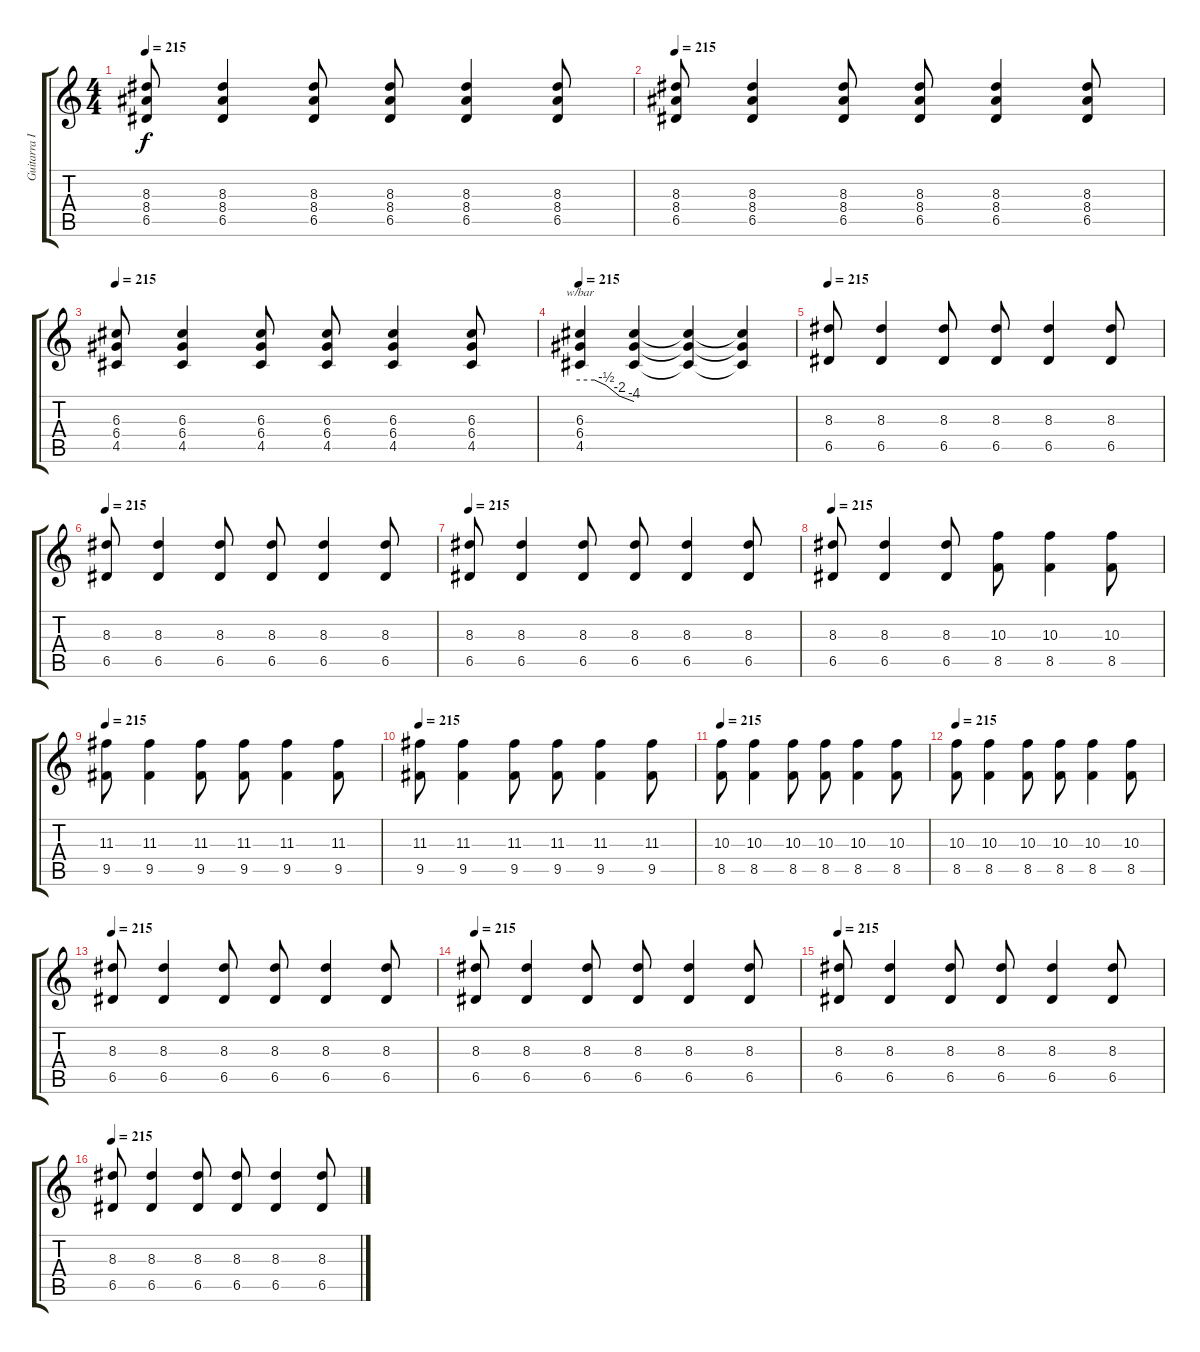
\track ("Guitarra I" "Guitarra I") {instrument overdrivenguitar}
\staff {score tabs}
\tuning (E4 B3 G3 D3 A2 E2) {hide}
\ts (4 4)
\tempo 215
\clef g2
\ks c
(8.3 8.4 6.5).8{dy f} (8.3 8.4 6.5).4 (8.3 8.4 6.5).8 (8.3 8.4 6.5).8 (8.3 8.4 6.5).4 (8.3 8.4 6.5).8 |
\tempo 215
(8.3 8.4 6.5).8 (8.3 8.4 6.5).4 (8.3 8.4 6.5).8 (8.3 8.4 6.5).8 (8.3 8.4 6.5).4 (8.3 8.4 6.5).8 |
\tempo 215
(6.3 6.4 4.5).8 (6.3 6.4 4.5).4 (6.3 6.4 4.5).8 (6.3 6.4 4.5).8 (6.3 6.4 4.5).4 (6.3 6.4 4.5).8 |
\tempo 215
(6.3 6.4 4.5).4{tbe (custom default 0 0 16 0 29 -2 44 -8 60 -16)} (6.3{t} 6.4{t} 4.5{t}).4 (6.3{t} 6.4{t} 4.5{t}).4 (6.3{t} 6.4{t} 4.5{t}).4 |
\tempo 215
(8.3 6.5).8 (8.3 6.5).4 (8.3 6.5).8 (8.3 6.5).8 (8.3 6.5).4 (8.3 6.5).8 |
\tempo 215
(8.3 6.5).8 (8.3 6.5).4 (8.3 6.5).8 (8.3 6.5).8 (8.3 6.5).4 (8.3 6.5).8 |
\tempo 215
(8.3 6.5).8 (8.3 6.5).4 (8.3 6.5).8 (8.3 6.5).8 (8.3 6.5).4 (8.3 6.5).8 |
\tempo 215
(8.3 6.5).8 (8.3 6.5).4 (8.3 6.5).8 (10.3 8.5).8 (10.3 8.5).4 (10.3 8.5).8 |
\tempo 215
(11.3 9.5).8 (11.3 9.5).4 (11.3 9.5).8 (11.3 9.5).8 (11.3 9.5).4 (11.3 9.5).8 |
\tempo 215
(11.3 9.5).8 (11.3 9.5).4 (11.3 9.5).8 (11.3 9.5).8 (11.3 9.5).4 (11.3 9.5).8 |
\tempo 215
(10.3 8.5).8 (10.3 8.5).4 (10.3 8.5).8 (10.3 8.5).8 (10.3 8.5).4 (10.3 8.5).8 |
\tempo 215
(10.3 8.5).8 (10.3 8.5).4 (10.3 8.5).8 (10.3 8.5).8 (10.3 8.5).4 (10.3 8.5).8 |
\tempo 215
(8.3 6.5).8 (8.3 6.5).4 (8.3 6.5).8 (8.3 6.5).8 (8.3 6.5).4 (8.3 6.5).8 |
\tempo 215
(8.3 6.5).8 (8.3 6.5).4 (8.3 6.5).8 (8.3 6.5).8 (8.3 6.5).4 (8.3 6.5).8 |
\tempo 215
(8.3 6.5).8 (8.3 6.5).4 (8.3 6.5).8 (8.3 6.5).8 (8.3 6.5).4 (8.3 6.5).8 |
\tempo 215
(8.3 6.5).8 (8.3 6.5).4 (8.3 6.5).8 (8.3 6.5).8 (8.3 6.5).4 (8.3 6.5).8
